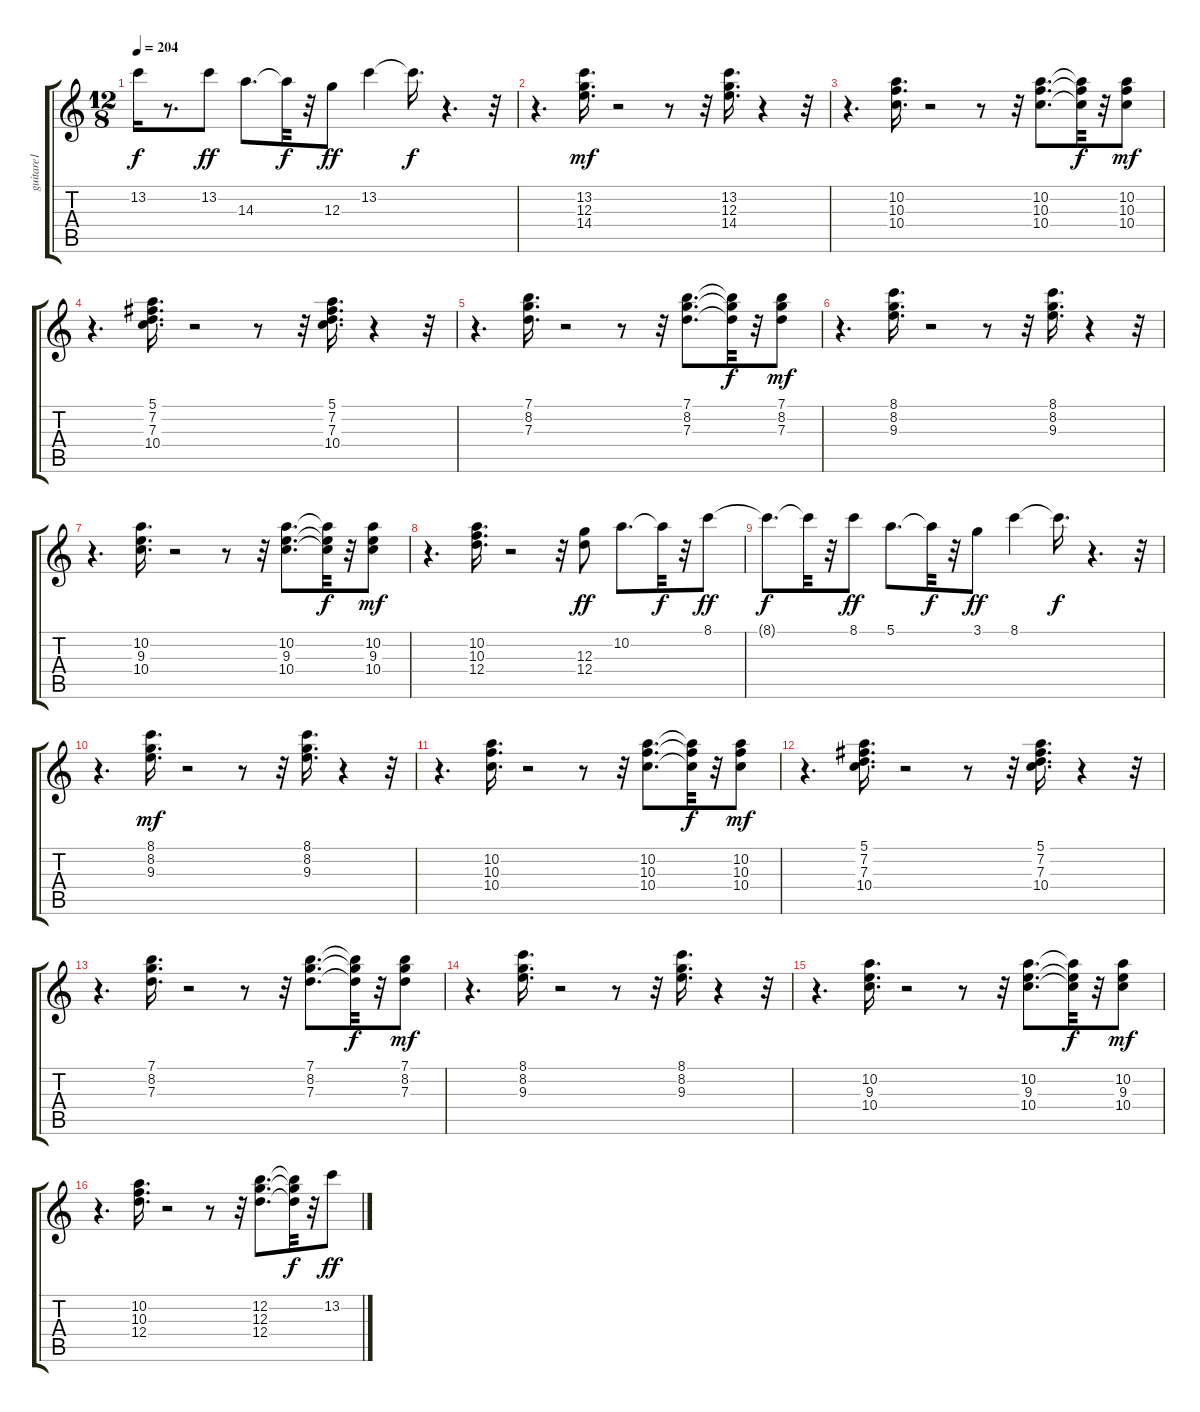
\track ("guitare1" "guitare1") {instrument electricguitarclean}
\staff {score tabs}
\tuning (E4 B3 G3 D3 A2 E2) {hide}
\ts (12 8)
\tempo 204
\clef g2
\ks c
13.2{t}.16{dy f} r.8{d} 13.2.8{dy ff} 14.3.8{d} 14.3{t}.32{dy f} r.32 12.3.8{dy ff} 13.2.4 13.2{t}.16{d dy f} r.4{d} r.32 |
r.4{d} (13.2 12.3 14.4).16{d dy mf} r.2 r.8 r.32 (13.2 12.3 14.4).16{d} r.4 r.32 |
r.4{d} (10.2 10.3 10.4).16{d} r.2 r.8 r.32 (10.2 10.3 10.4).8{d} (10.2{t} 10.3{t} 10.4{t}).32{dy f} r.32 (10.2 10.3 10.4).8{dy mf} |
r.4{d} (5.1 7.2 7.3 10.4).16{d} r.2 r.8 r.32 (5.1 7.2 7.3 10.4).16{d} r.4 r.32 |
r.4{d} (7.1 8.2 7.3).16{d} r.2 r.8 r.32 (7.1 8.2 7.3).8{d} (7.1{t} 8.2{t} 7.3{t}).32{dy f} r.32 (7.1 8.2 7.3).8{dy mf} |
r.4{d} (8.1 8.2 9.3).16{d} r.2 r.8 r.32 (8.1 8.2 9.3).16{d} r.4 r.32 |
r.4{d} (10.2 9.3 10.4).16{d} r.2 r.8 r.32 (10.2 9.3 10.4).8{d} (10.2{t} 9.3{t} 10.4{t}).32{dy f} r.32 (10.2 9.3 10.4).8{dy mf} |
r.4{d} (10.2 10.3 12.4).16{d} r.2 r.32 (12.3 12.4).8{dy ff} 10.2.8{d} 10.2{t}.32{dy f} r.32 8.1.8{dy ff} |
8.1{t}.8{d dy f} 8.1{t}.32 r.32 8.1.8{dy ff} 5.1.8{d} 5.1{t}.32{dy f} r.32 3.1.8{dy ff} 8.1.4 8.1{t}.16{d dy f} r.4{d} r.32 |
r.4{d} (8.1 8.2 9.3).16{d dy mf} r.2 r.8 r.32 (8.1 8.2 9.3).16{d} r.4 r.32 |
r.4{d} (10.2 10.3 10.4).16{d} r.2 r.8 r.32 (10.2 10.3 10.4).8{d} (10.2{t} 10.3{t} 10.4{t}).32{dy f} r.32 (10.2 10.3 10.4).8{dy mf} |
r.4{d} (5.1 7.2 7.3 10.4).16{d} r.2 r.8 r.32 (5.1 7.2 7.3 10.4).16{d} r.4 r.32 |
r.4{d} (7.1 8.2 7.3).16{d} r.2 r.8 r.32 (7.1 8.2 7.3).8{d} (7.1{t} 8.2{t} 7.3{t}).32{dy f} r.32 (7.1 8.2 7.3).8{dy mf} |
r.4{d} (8.1 8.2 9.3).16{d} r.2 r.8 r.32 (8.1 8.2 9.3).16{d} r.4 r.32 |
r.4{d} (10.2 9.3 10.4).16{d} r.2 r.8 r.32 (10.2 9.3 10.4).8{d} (10.2{t} 9.3{t} 10.4{t}).32{dy f} r.32 (10.2 9.3 10.4).8{dy mf} |
r.4{d} (10.2 10.3 12.4).16{d} r.2 r.8 r.32 (12.2 12.3 12.4).8{d} (12.2{t} 12.3{t} 12.4{t}).32{dy f} r.32 13.2.8{dy ff}
